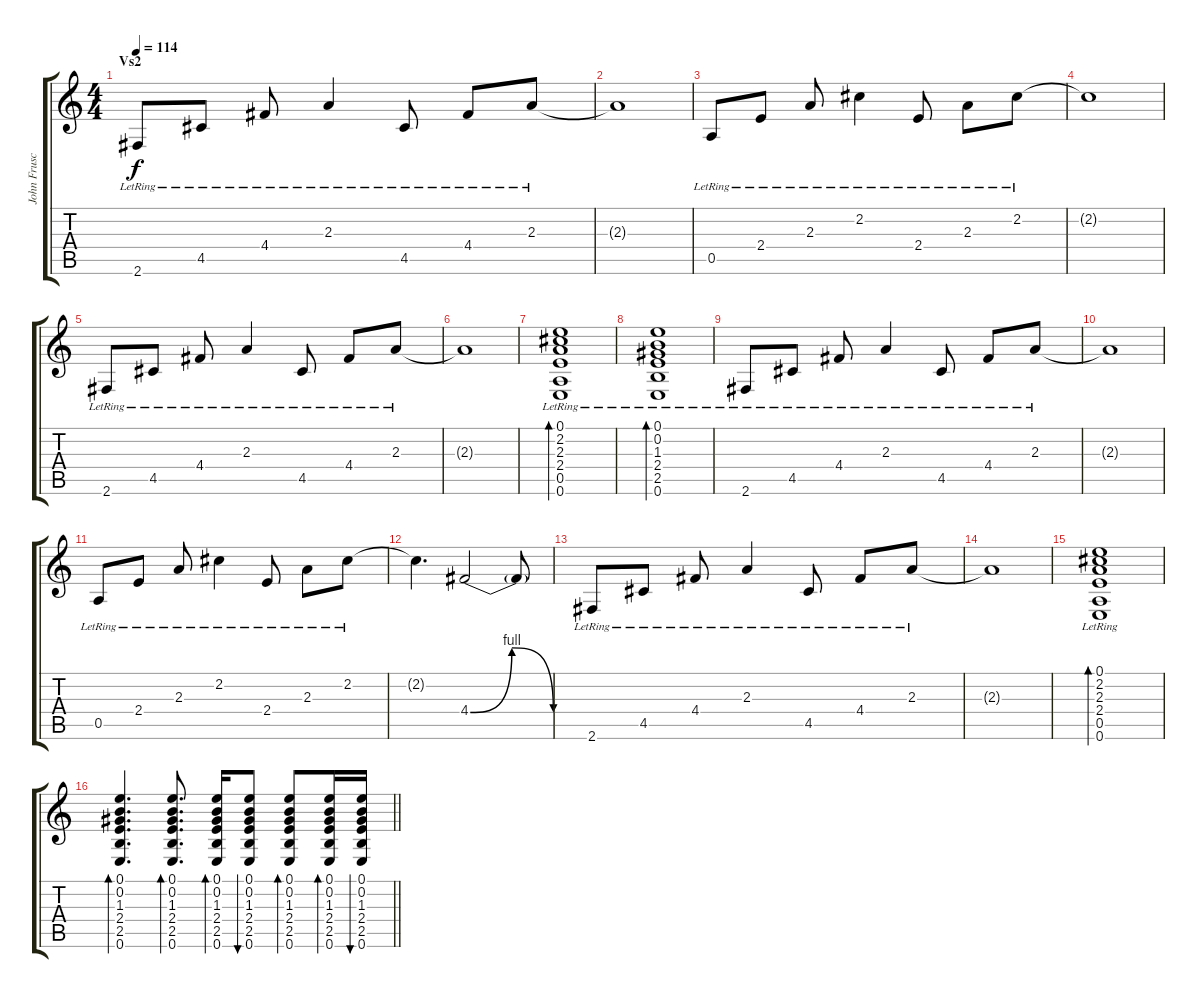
\track ("John Frusciante" "John Frusc") {instrument electricguitarclean}
\staff {score tabs}
\tuning (E4 B3 G3 D3 A2 E2) {hide}
\ts (4 4)
\section ("" "Vs2")
\tempo 114
\clef g2
\ks c
2.6{lr}.8{dy f} 4.5{lr}.8 4.4{lr}.8 2.3{lr}.4 4.5{lr}.8 4.4{lr}.8 2.3{lr}.8 |
2.3{t}.1 |
0.5{lr}.8 2.4{lr}.8 2.3{lr}.8 2.2{lr}.4 2.4{lr}.8 2.3{lr}.8 2.2{lr}.8 |
2.2{t}.1 |
2.6{lr}.8 4.5{lr}.8 4.4{lr}.8 2.3{lr}.4 4.5{lr}.8 4.4{lr}.8 2.3{lr}.8 |
2.3{t}.1 |
(0.1 2.2{lr} 2.3{lr} 2.4{lr} 0.5{lr} 0.6).1{bd 60} |
(0.1 0.2 1.3{lr} 2.4{lr} 2.5{lr} 0.6{lr}).1{bd 60} |
2.6{lr}.8 4.5{lr}.8 4.4{lr}.8 2.3{lr}.4 4.5{lr}.8 4.4{lr}.8 2.3{lr}.8 |
2.3{t}.1 |
0.5{lr}.8 2.4{lr}.8 2.3{lr}.8 2.2{lr}.4 2.4{lr}.8 2.3{lr}.8 2.2{lr}.8 |
2.2{t}.4{d} 4.4{be (bendrelease 0 0 15 4 45 4 60 0)}.2 4.4{t}.8 |
2.6{lr}.8 4.5{lr}.8 4.4{lr}.8 2.3{lr}.4 4.5{lr}.8 4.4{lr}.8 2.3{lr}.8 |
2.3{t}.1 |
(0.1 2.2{lr} 2.3{lr} 2.4{lr} 0.5{lr} 0.6).1{bd 60} |
\barLineRight lightlight
(0.1 0.2 1.3 2.4 2.5 0.6).4{d bd 120} (0.1 0.2 1.3 2.4 2.5 0.6).8{d bd 60} (0.1 0.2 1.3 2.4 2.5 0.6).16{bd 60} (0.1 0.2 1.3 2.4 2.5 0.6).8{bu 60} (0.1 0.2 1.3 2.4 2.5 0.6).8{bd 60} (0.1 0.2 1.3 2.4 2.5 0.6).16{bd 60} (0.1 0.2 1.3 2.4 2.5 0.6).16{bu 60}
